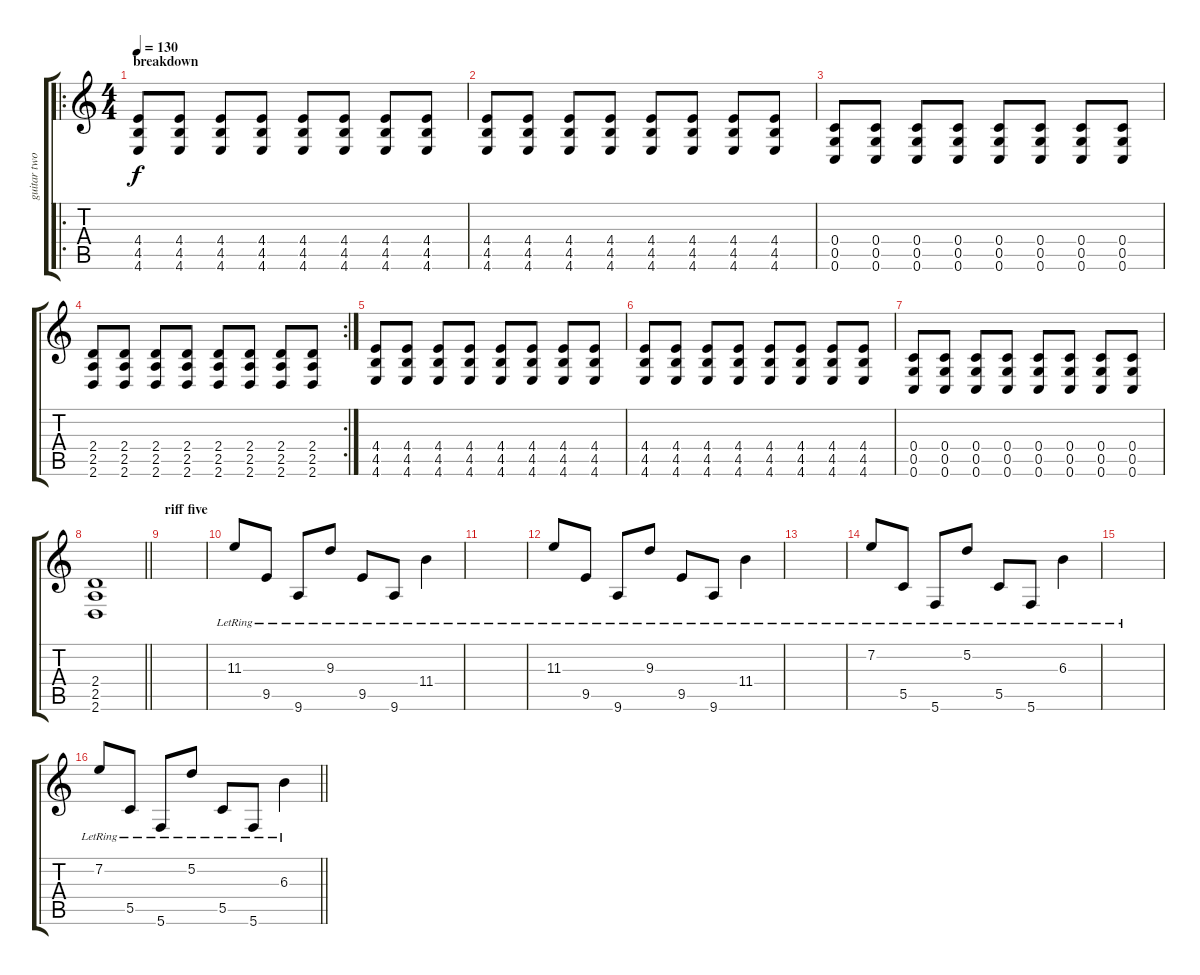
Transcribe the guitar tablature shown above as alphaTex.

\track ("guitar two" "guitar two") {instrument acousticguitarsteel}
\staff {score tabs}
\tuning (D4 A3 F3 C3 G2 C2) {hide}
\ro
\ts (4 4)
\section ("" "breakdown")
\tempo 130
\clef g2
\ks c
(4.4 4.5 4.6).8{dy f} (4.4 4.5 4.6).8 (4.4 4.5 4.6).8 (4.4 4.5 4.6).8 (4.4 4.5 4.6).8 (4.4 4.5 4.6).8 (4.4 4.5 4.6).8 (4.4 4.5 4.6).8 |
(4.4 4.5 4.6).8 (4.4 4.5 4.6).8 (4.4 4.5 4.6).8 (4.4 4.5 4.6).8 (4.4 4.5 4.6).8 (4.4 4.5 4.6).8 (4.4 4.5 4.6).8 (4.4 4.5 4.6).8 |
(0.4 0.5 0.6).8 (0.4 0.5 0.6).8 (0.4 0.5 0.6).8 (0.4 0.5 0.6).8 (0.4 0.5 0.6).8 (0.4 0.5 0.6).8 (0.4 0.5 0.6).8 (0.4 0.5 0.6).8 |
\rc 2
(2.4 2.5 2.6).8 (2.4 2.5 2.6).8 (2.4 2.5 2.6).8 (2.4 2.5 2.6).8 (2.4 2.5 2.6).8 (2.4 2.5 2.6).8 (2.4 2.5 2.6).8 (2.4 2.5 2.6).8 |
(4.4 4.5 4.6).8 (4.4 4.5 4.6).8 (4.4 4.5 4.6).8 (4.4 4.5 4.6).8 (4.4 4.5 4.6).8 (4.4 4.5 4.6).8 (4.4 4.5 4.6).8 (4.4 4.5 4.6).8 |
(4.4 4.5 4.6).8 (4.4 4.5 4.6).8 (4.4 4.5 4.6).8 (4.4 4.5 4.6).8 (4.4 4.5 4.6).8 (4.4 4.5 4.6).8 (4.4 4.5 4.6).8 (4.4 4.5 4.6).8 |
(0.4 0.5 0.6).8 (0.4 0.5 0.6).8 (0.4 0.5 0.6).8 (0.4 0.5 0.6).8 (0.4 0.5 0.6).8 (0.4 0.5 0.6).8 (0.4 0.5 0.6).8 (0.4 0.5 0.6).8 |
\barLineRight lightlight
(2.4 2.5 2.6).1 |
\section ("" "riff five")
|
11.3{lr}.8 9.5{lr}.8 9.6{lr}.8 9.3{lr}.8 9.5{lr}.8 9.6{lr}.8 11.4{lr}.4 |
|
11.3{lr}.8 9.5{lr}.8 9.6{lr}.8 9.3{lr}.8 9.5{lr}.8 9.6{lr}.8 11.4{lr}.4 |
|
7.2{lr}.8 5.5{lr}.8 5.6{lr}.8 5.2{lr}.8 5.5{lr}.8 5.6{lr}.8 6.3{lr}.4 |
|
\barLineRight lightlight
7.2{lr}.8 5.5{lr}.8 5.6{lr}.8 5.2{lr}.8 5.5{lr}.8 5.6{lr}.8 6.3{lr}.4
